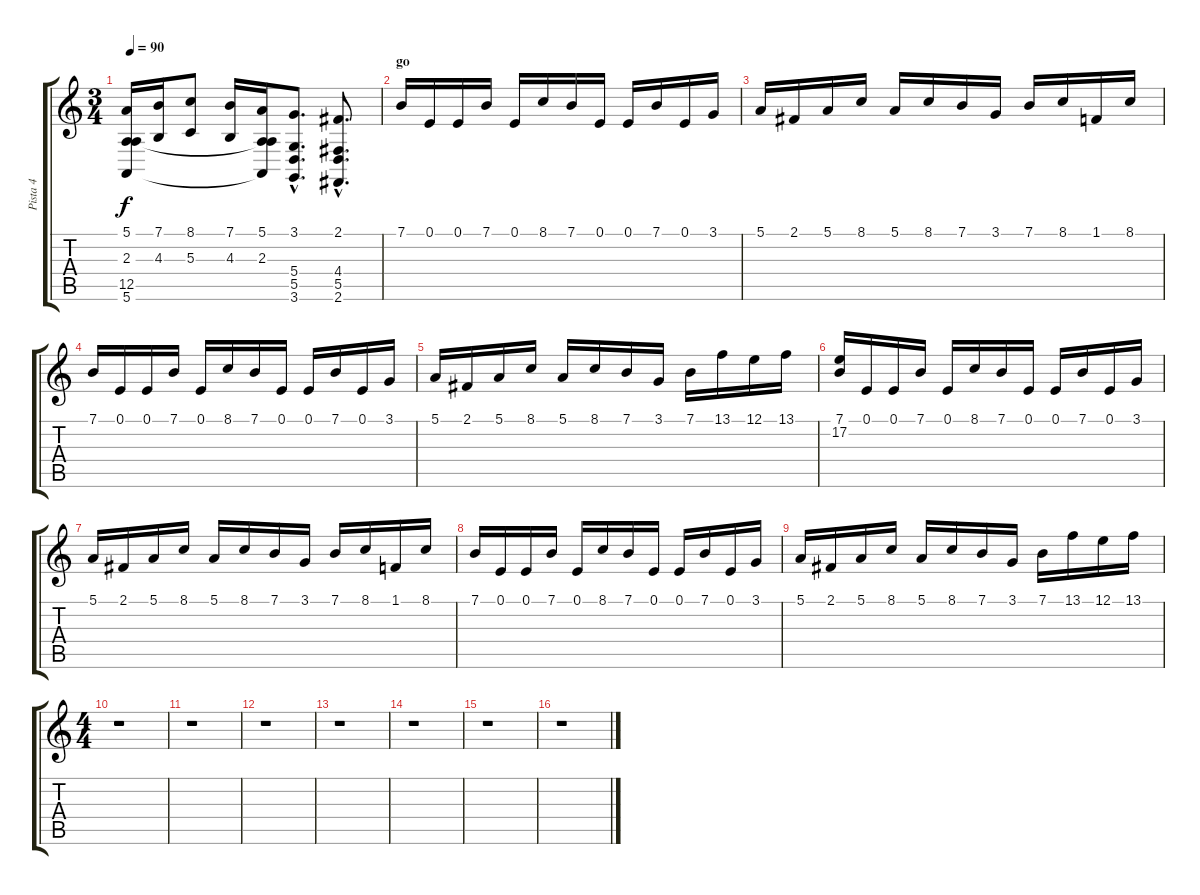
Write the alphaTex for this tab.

\track ("Pista 4" "Pista 4") {instrument stringensemble1}
\staff {score tabs}
\tuning (E4 B3 G3 D3 A2 E2) {hide}
\ts (3 4)
\tempo 90
\clef g2
\ks c
(5.1 2.3 12.5 5.6).16{dy f} (7.1 4.3).16 (8.1 5.3).8 (7.1 4.3).16 (5.1 2.3 12.5{t} 5.6{t}).16 (3.1{hac} 5.4{hac} 5.5{hac} 3.6{hac}).8{d} (2.1{hac} 4.4{hac} 5.5{hac} 2.6{hac}).8{d} |
\section ("" "go")
7.1.16 0.1.16 0.1.16 7.1.16 0.1.16 8.1.16 7.1.16 0.1.16 0.1.16 7.1.16 0.1.16 3.1.16 |
5.1.16 2.1.16 5.1.16 8.1.16 5.1.16 8.1.16 7.1.16 3.1.16 7.1.16 8.1.16 1.1.16 8.1.16 |
7.1.16 0.1.16 0.1.16 7.1.16 0.1.16 8.1.16 7.1.16 0.1.16 0.1.16 7.1.16 0.1.16 3.1.16 |
5.1.16 2.1.16 5.1.16 8.1.16 5.1.16 8.1.16 7.1.16 3.1.16 7.1.16 13.1.16 12.1.16 13.1.16 |
(7.1 17.2).16 0.1.16 0.1.16 7.1.16 0.1.16 8.1.16 7.1.16 0.1.16 0.1.16 7.1.16 0.1.16 3.1.16 |
5.1.16 2.1.16 5.1.16 8.1.16 5.1.16 8.1.16 7.1.16 3.1.16 7.1.16 8.1.16 1.1.16 8.1.16 |
7.1.16 0.1.16 0.1.16 7.1.16 0.1.16 8.1.16 7.1.16 0.1.16 0.1.16 7.1.16 0.1.16 3.1.16 |
5.1.16 2.1.16 5.1.16 8.1.16 5.1.16 8.1.16 7.1.16 3.1.16 7.1.16 13.1.16 12.1.16 13.1.16 |
\ts (4 4)
r.1 |
r.1 |
r.1 |
r.1 |
r.1 |
r.1 |
r.1
